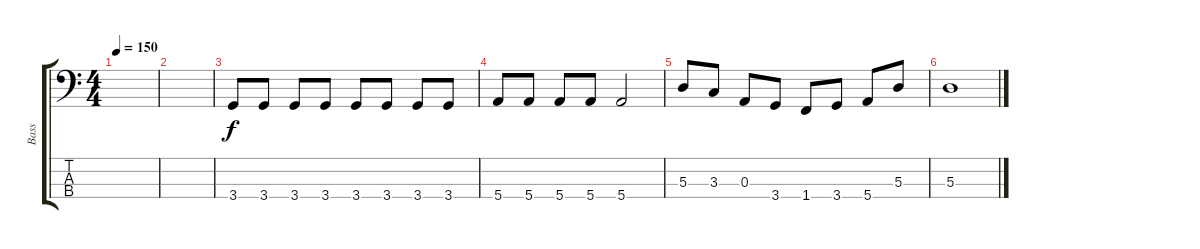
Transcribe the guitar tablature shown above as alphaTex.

\track ("Bass" "Bass") {instrument electricbassfinger}
\staff {score tabs}
\tuning (G2 D2 A1 E1) {hide}
\ts (4 4)
\tempo 150
\clef f4
\ks c
|
|
3.4.8 3.4.8 3.4.8 3.4.8 3.4.8 3.4.8 3.4.8 3.4.8 |
5.4.8 5.4.8 5.4.8 5.4.8 5.4.2 |
5.3.8 3.3.8 0.3.8 3.4.8 1.4.8 3.4.8 5.4.8 5.3.8 |
5.3.1
